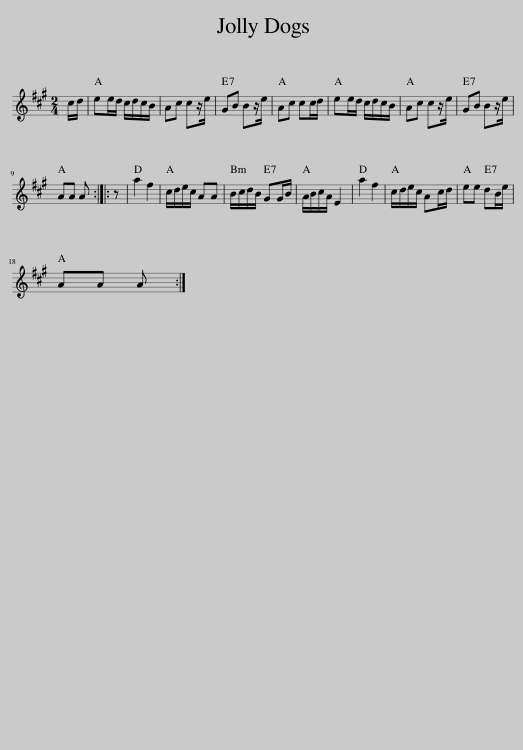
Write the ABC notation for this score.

X:1
L:1/8
M:2/4
I:linebreak $
K:A
V:1 treble
V:1
 c/d/ | ee/d/ c/d/c/B/ | Ac cz/e/ | GB Bz/e/ | Ac cc/d/ | %5
 ee/d/ c/d/c/B/ | Ac cz/e/ | GB Bz/e/ |$ AA A :: z | %10
 a2 f2 | c/d/e/c/ AA | B/c/d/B/ GG/B/ | A/B/c/A/ E2 | a2 f2 | %15
 c/d/e/c/ Ac/d/ | ee dB/e/ |$ AA A :| %18
